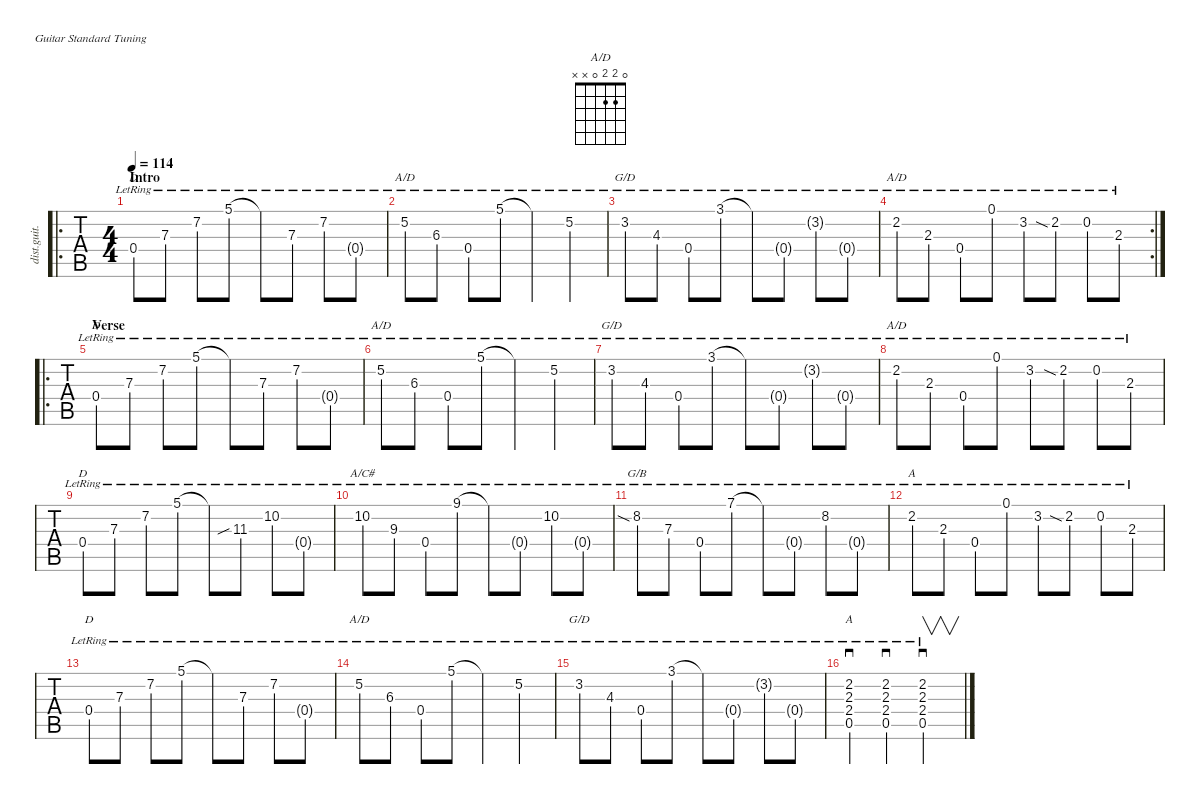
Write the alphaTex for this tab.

\defaultSystemsLayout 4
\hideDynamics
\bracketExtendMode nobrackets
\otherSystemsTrackNameOrientation horizontal
\track ("Distortion Guitar" "dist.guit.") {instrument distortionguitar}
\staff {tabs}
\tuning (E4 B3 G3 D3 A2 E2)
\chord ("D" 2 3 2 0 x x) {showdiagram false showfingering false barre 2}
\chord ("A/D" 0 2 2 0 x x)
\chord ("G/D" 3 3 4 5 5 x) {showdiagram false showfingering false barre 3}
\chord ("A/C#" 5 5 x x 4 x) {showdiagram false showfingering false barre 5}
\chord ("G/B" 3 3 4 x x x) {showdiagram false showfingering false barre 3}
\chord ("A" 0 2 2 2 0 x) {showdiagram false showfingering false}
\ro
\ts (4 4)
\section ("" "Intro")
\tempo 114
\clef g2
\ks d
0.4{lr acc forcenatural}.8{ch "D" dy mf instrument distortionguitar} 7.3{lr lf 4 acc forcenatural}.8 7.2{lr lf 3 acc #}.8 5.1{lr lf 2 acc forcenatural}.8 5.1{lr t acc forcenatural}.8 7.3{lr acc forcenatural}.8 7.2{lr acc #}.8 0.4{g lr acc forcenatural}.8 |
5.2{lr lf 2 acc forcenatural}.8{ch "A/D"} 6.3{lr lf 3 acc #}.8 0.4{lr acc forcenatural}.8 5.1{lr lf 2 acc forcenatural}.8 5.1{lr t acc forcenatural}.4 5.2{lr acc forcenatural}.4 |
3.2{lr lf 2 acc forcenatural}.8{ch "G/D"} 4.3{lr lf 3 acc forcenatural}.8 0.4{lr acc forcenatural}.8 3.1{lr lf 2 acc forcenatural}.8 3.1{lr t acc forcenatural}.8 0.4{g lr acc forcenatural}.8 3.2{g lr acc forcenatural}.8 0.4{g lr acc forcenatural}.8 |
\rc 2
2.2{lr lf 4 acc #}.8{ch "A/D"} 2.3{lr lf 3 acc forcenatural}.8 0.4{lr acc forcenatural}.8 0.1{lr acc forcenatural}.8 3.2{lr lf 4 acc forcenatural}.8 2.2{sia lr lf 4 acc #}.8 0.2{lr acc forcenatural}.8 2.3{lr lf 3 acc forcenatural}.8 |
\ro
\section ("" "Verse")
0.4{lr acc forcenatural}.8{ch "D"} 7.3{lr lf 4 acc forcenatural}.8 7.2{lr lf 3 acc #}.8 5.1{lr lf 2 acc forcenatural}.8 5.1{lr t acc forcenatural}.8 7.3{lr acc forcenatural}.8 7.2{lr acc #}.8 0.4{g lr acc forcenatural}.8 |
5.2{lr lf 2 acc forcenatural}.8{ch "A/D"} 6.3{lr lf 3 acc #}.8 0.4{lr acc forcenatural}.8 5.1{lr lf 2 acc forcenatural}.8 5.1{lr t acc forcenatural}.4 5.2{lr acc forcenatural}.4 |
3.2{lr lf 2 acc forcenatural}.8{ch "G/D"} 4.3{lr lf 3 acc forcenatural}.8 0.4{lr acc forcenatural}.8 3.1{lr lf 2 acc forcenatural}.8 3.1{lr t acc forcenatural}.8 0.4{g lr acc forcenatural}.8 3.2{g lr acc forcenatural}.8 0.4{g lr acc forcenatural}.8 |
2.2{lr lf 4 acc #}.8{ch "A/D"} 2.3{lr lf 3 acc forcenatural}.8 0.4{lr acc forcenatural}.8 0.1{lr acc forcenatural}.8 3.2{lr lf 4 acc forcenatural}.8 2.2{sia lr lf 4 acc #}.8 0.2{lr acc forcenatural}.8 2.3{lr lf 3 acc forcenatural}.8 |
0.4{lr acc forcenatural}.8{ch "D"} 7.3{lr lf 4 acc forcenatural}.8 7.2{lr lf 3 acc #}.8 5.1{lr lf 2 acc forcenatural}.8 5.1{lr t acc forcenatural}.8 11.3{sib lr lf 4 acc #}.8 10.2{lr lf 3 acc forcenatural}.8 0.4{g lr acc forcenatural}.8 |
10.2{lr lf 3 acc forcenatural}.8{ch "A/C#"} 9.3{lr lf 2 acc forcenatural}.8 0.4{lr acc forcenatural}.8 9.1{lr acc #}.8 9.1{lr t acc #}.8 0.4{g lr acc forcenatural}.8 10.2{lr lf 3 acc forcenatural}.8 0.4{g lr acc forcenatural}.8 |
8.2{sia lr lf 3 acc forcenatural}.8{ch "G/B"} 7.3{lr lf 2 acc forcenatural}.8 0.4{lr acc forcenatural}.8 7.1{lr lf 2 acc forcenatural}.8 7.1{lr t acc forcenatural}.8 0.4{g lr acc forcenatural}.8 8.2{lr acc forcenatural}.8 0.4{g lr acc forcenatural}.8 |
2.2{lr lf 4 acc #}.8{ch "A"} 2.3{lr lf 3 acc forcenatural}.8 0.4{lr acc forcenatural}.8 0.1{lr acc forcenatural}.8 3.2{lr lf 4 acc forcenatural}.8 2.2{sia lr lf 4 acc #}.8 0.2{lr acc forcenatural}.8 2.3{lr lf 3 acc forcenatural}.8 |
0.4{lr acc forcenatural}.8{ch "D"} 7.3{lr lf 4 acc forcenatural}.8 7.2{lr lf 3 acc #}.8 5.1{lr lf 2 acc forcenatural}.8 5.1{lr t acc forcenatural}.8 7.3{lr acc forcenatural}.8 7.2{lr acc #}.8 0.4{g lr acc forcenatural}.8 |
5.2{lr lf 2 acc forcenatural}.8{ch "A/D"} 6.3{lr lf 3 acc #}.8 0.4{lr acc forcenatural}.8 5.1{lr lf 2 acc forcenatural}.8 5.1{lr t acc forcenatural}.4 5.2{lr acc forcenatural}.4 |
3.2{lr lf 2 acc forcenatural}.8{ch "G/D"} 4.3{lr lf 3 acc forcenatural}.8 0.4{lr acc forcenatural}.8 3.1{lr lf 2 acc forcenatural}.8 3.1{lr t acc forcenatural}.8 0.4{g lr acc forcenatural}.8 3.2{g lr acc forcenatural}.8 0.4{g lr acc forcenatural}.8 |
(2.2{lr acc #} 2.4{acc forcenatural} 2.3{acc forcenatural} 0.5{acc forcenatural}).4{sd ch "A"} (2.3{lr acc forcenatural} 2.4{acc forcenatural} 2.2{acc #} 0.5{acc forcenatural}).4{sd} (2.4{lr acc forcenatural} 2.3{acc forcenatural} 2.2{acc #} 0.5{acc forcenatural}).2{v sd}
